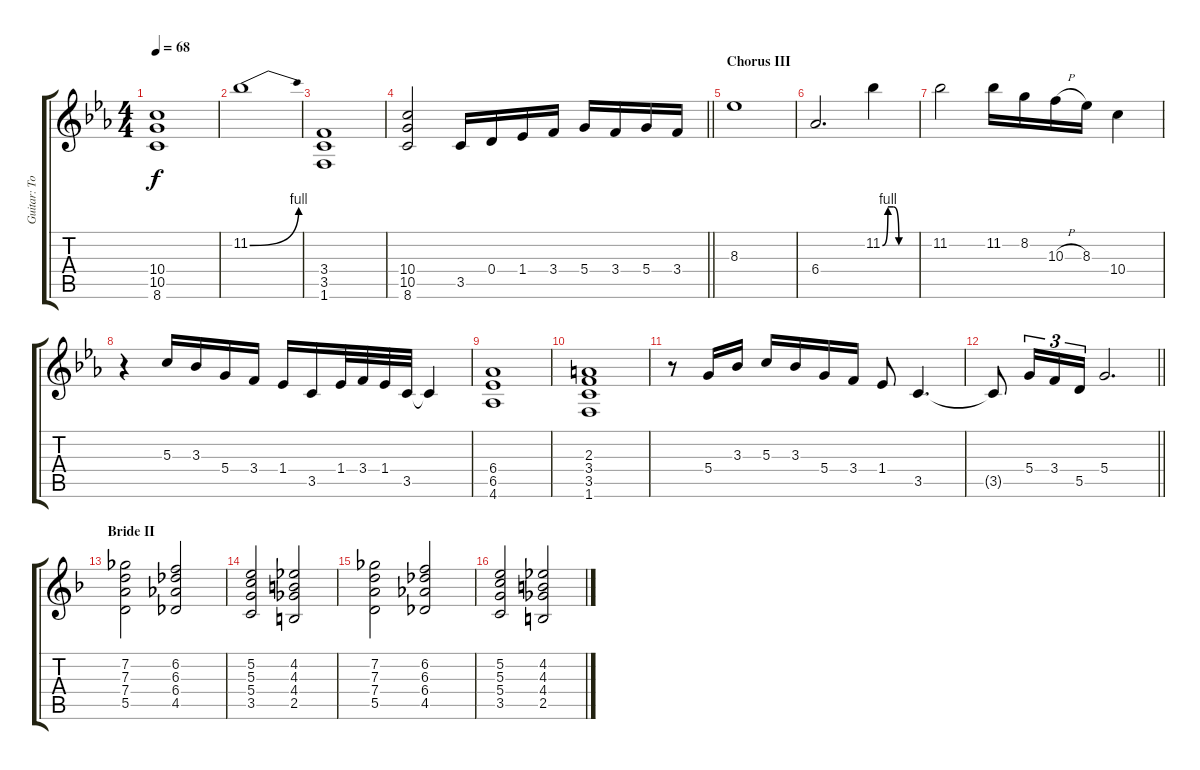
\track ("Guitar: Tony" "Guitar: To") {instrument distortionguitar}
\staff {score tabs}
\tuning (E4 B3 G3 D3 A2 E2) {hide}
\ts (4 4)
\tempo 68
\clef g2
\ks eb
(10.4 10.5 8.6).1{dy f} |
11.2{be (bend 0 0 60 4)}.1 |
(3.4 3.5 1.6).1 |
\barLineRight lightlight
(10.4 10.5 8.6).2 3.5.16 0.4.16 1.4.16 3.4.16 5.4.16 3.4.16 5.4.16 3.4.16 |
\section ("" "Chorus III")
8.3.1 |
6.4.2{d} 11.2{be (custom 0 0 10 4 20 4 30 0 60 0)}.4 |
11.2.2 11.2.16 8.2.16 10.3{h}.16 8.3.16 10.4.4 |
r.4 5.3.16 3.3.16 5.4.16 3.4.16 1.4.16 3.5.16 1.4.32 3.4.32 1.4.32 3.5.32 3.5{t}.4 |
(6.4 6.5 4.6).1 |
(2.3 3.4 3.5 1.6).1 |
r.8 5.4.16 3.3.16 5.3.16 3.3.16 5.4.16 3.4.16 1.4.8 3.5.4{d} |
\barLineRight lightlight
3.5{t}.8 5.4.16{tu (3 2)} 3.4.16{tu (3 2)} 5.5.16{tu (3 2)} 5.4.2{d} |
\section ("" "Bride II")
\ks dminor
(7.2 7.3 7.4 5.5).2 (6.2 6.3 6.4 4.5).2 |
(5.2 5.3 5.4 3.5).2 (4.2 4.3 4.4 2.5).2 |
(7.2 7.3 7.4 5.5).2 (6.2 6.3 6.4 4.5).2 |
(5.2 5.3 5.4 3.5).2 (4.2 4.3 4.4 2.5).2
